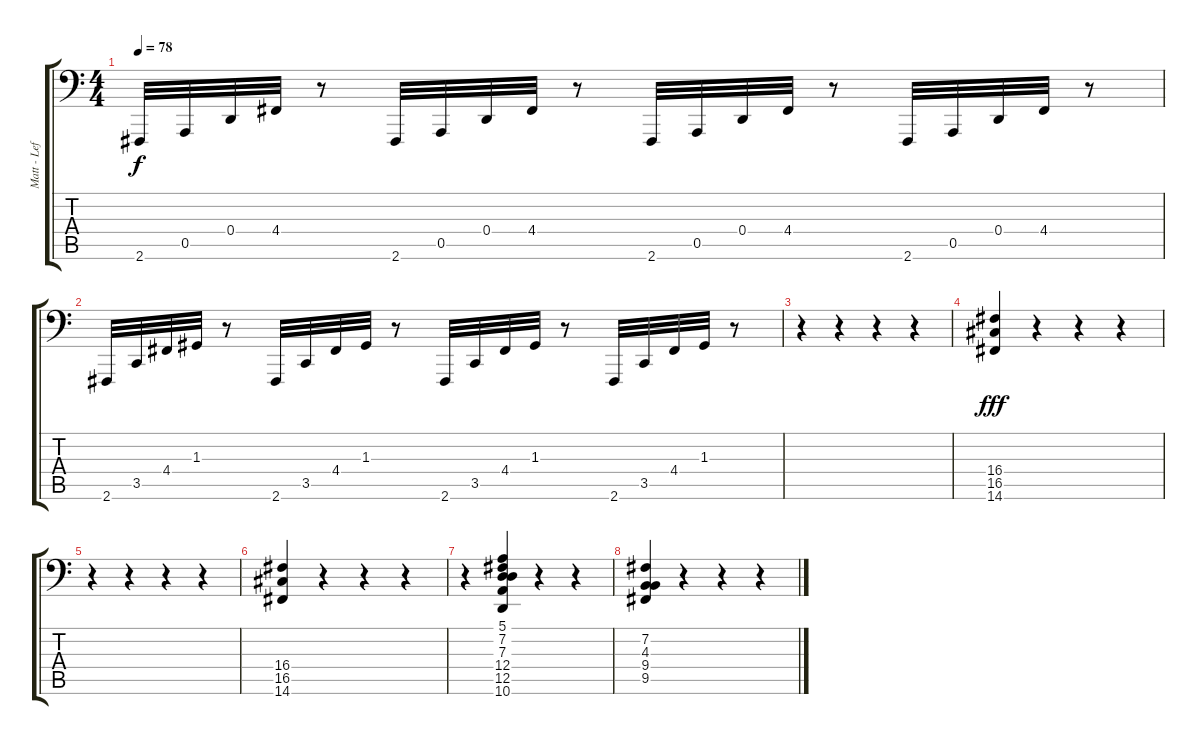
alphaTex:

\track ("Matt - Left Hand" "Matt - Lef") {instrument acousticgrandpiano}
\staff {score tabs}
\tuning (E3 B2 G2 D2 A1 E1) {hide}
\ts (4 4)
\tempo 78
\clef f4
\ks c
2.6.32{dy f} 0.5.32 0.4.32 4.4.32 r.8 2.6.32 0.5.32 0.4.32 4.4.32 r.8 2.6.32 0.5.32 0.4.32 4.4.32 r.8 2.6.32 0.5.32 0.4.32 4.4.32 r.8 |
2.6.32{volume 9} 3.5.32 4.4.32 1.3.32 r.8 2.6.32 3.5.32 4.4.32 1.3.32 r.8 2.6.32 3.5.32 4.4.32 1.3.32 r.8 2.6.32 3.5.32 4.4.32 1.3.32 r.8 |
r.4{volume 16 instrument acousticgrandpiano} r.4 r.4 r.4 |
(16.4 16.5 14.6).4{dy fff} r.4 r.4 r.4 |
r.4 r.4 r.4 r.4 |
(16.4 16.5 14.6).4 r.4 r.4 r.4 |
r.4 (5.1 7.2 7.3 12.4 12.5 10.6).4 r.4 r.4 |
(7.2 4.3 9.4 9.5).4 r.4 r.4 r.4
